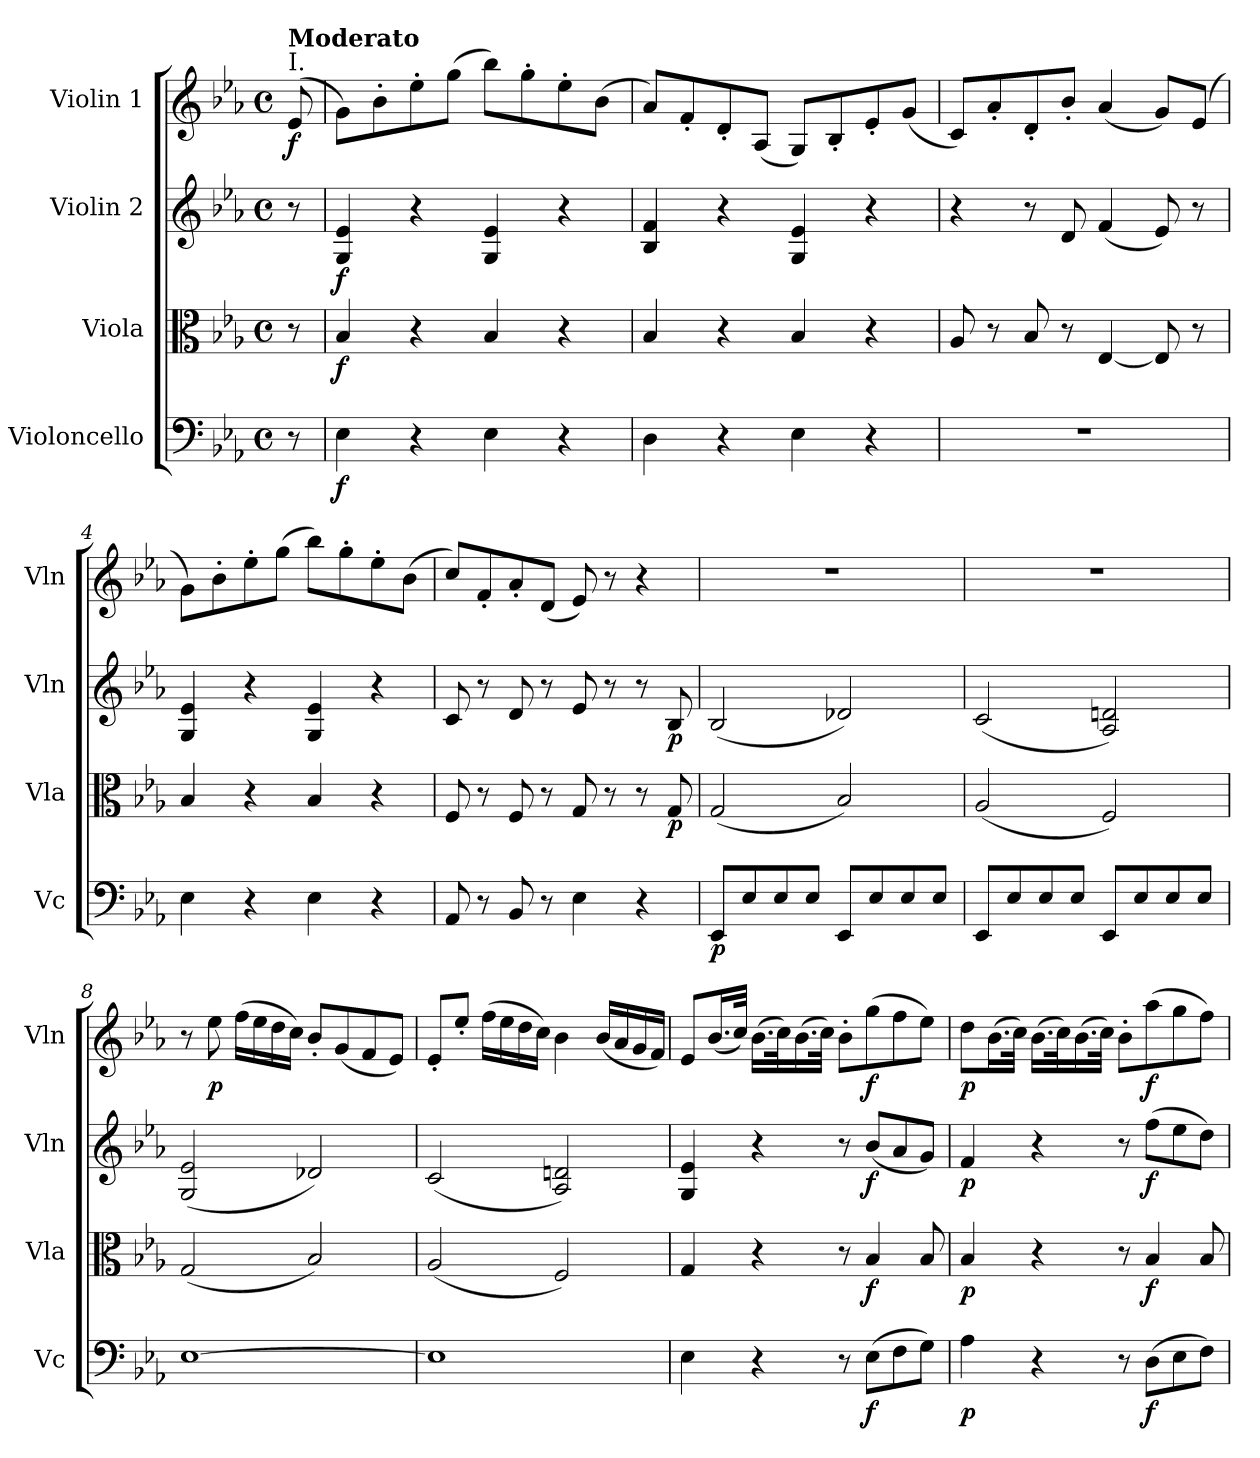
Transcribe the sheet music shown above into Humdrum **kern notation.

**kern	**dynam	**kern	**dynam	**kern	**dynam	**kern	**dynam
*part4	*part4	*part3	*part3	*part2	*part2	*part1	*part1
*staff4	*staff4	*staff3	*staff3	*staff2	*staff2	*staff1	*staff1
*I"Violoncello	*	*I"Viola	*	*I"Violin 2	*	*I"Violin 1	*
*I'Vc	*	*I'Vla	*	*I'Vln	*	*I'Vln	*
*clefF4	*	*clefC3	*	*clefG2	*	*clefG2	*
*k[b-e-a-]	*	*k[b-e-a-]	*	*k[b-e-a-]	*	*k[b-e-a-]	*
*M4/4	*	*M4/4	*	*M4/4	*	*M4/4	*
*met(c)	*	*met(c)	*	*met(c)	*	*met(c)	*
=	=	=	=	=	=	=	=
!	!	!	!	!	!	!LO:TX:a:t=I.	!
!	!	!	!	!	!	!LO:TX:a:B:t=Moderato	!
!	!	!	!	!	!	!	!LO:DY:b
8r	.	8r	.	8r	.	(8e-/	f
=1	=1	=1	=1	=1	=1	=1	=1
!	!LO:DY:b	!	!LO:DY:b	!	!LO:DY:b	!	!
4E-\	f	4B-/	f	4G/ 4e-/	f	8g\L)	.
.	.	.	.	.	.	8b-'\	.
4r	.	4r	.	4r	.	8ee-'\	.
.	.	.	.	.	.	(8gg\J	.
4E-\	.	4B-/	.	4G/ 4e-/	.	8bb-\L)	.
.	.	.	.	.	.	8gg'\	.
4r	.	4r	.	4r	.	8ee-'\	.
.	.	.	.	.	.	(8b-\J	.
=2	=2	=2	=2	=2	=2	=2	=2
4D\	.	4B-/	.	4B-/ 4f/	.	8a-/L)	.
.	.	.	.	.	.	8f'/	.
4r	.	4r	.	4r	.	8d'/	.
.	.	.	.	.	.	(8A-/J	.
4E-\	.	4B-/	.	4G/ 4e-/	.	8G/L)	.
.	.	.	.	.	.	8B-'/	.
4r	.	4r	.	4r	.	8e-'/	.
.	.	.	.	.	.	(8g/J	.
=3	=3	=3	=3	=3	=3	=3	=3
1r	.	8A-/	.	4r	.	8c/L)	.
.	.	8r	.	.	.	8a-'/	.
.	.	8B-/	.	8r	.	8d'/	.
.	.	8r	.	8d/	.	8b-'/J	.
.	.	[4E-/	.	(4f/	.	(4a-/	.
.	.	8E-/]	.	8e-/)	.	8g/L)	.
.	.	8r	.	8r	.	(8e-/J	.
=4	=4	=4	=4	=4	=4	=4	=4
4E-\	.	4B-/	.	4G/ 4e-/	.	8g\L)	.
.	.	.	.	.	.	8b-'\	.
4r	.	4r	.	4r	.	8ee-'\	.
.	.	.	.	.	.	(8gg\J	.
4E-\	.	4B-/	.	4G/ 4e-/	.	8bb-\L)	.
.	.	.	.	.	.	8gg'\	.
4r	.	4r	.	4r	.	8ee-'\	.
.	.	.	.	.	.	(8b-\J	.
!!LO:LB:g=z
=5	=5	=5	=5	=5	=5	=5	=5
8AA-/	.	8F/	.	8c/	.	8cc/L)	.
8r	.	8r	.	8r	.	8f'/	.
8BB-/	.	8F/	.	8d/	.	8a-'/	.
8r	.	8r	.	8r	.	(8d/J	.
4E-\	.	8G/	.	8e-/	.	8e-/)	.
.	.	8r	.	8r	.	8r	.
4r	.	8r	.	8r	.	4r	.
!	!	!	!LO:DY:b	!	!LO:DY:b	!	!
.	.	8G/	p	8B-/	p	.	.
=6	=6	=6	=6	=6	=6	=6	=6
!	!LO:DY:b	!	!	!	!	!	!
8EE-/L	p	(2G/	.	(2B-/	.	1r	.
8E-/	.	.	.	.	.	.	.
8E-/	.	.	.	.	.	.	.
8E-/J	.	.	.	.	.	.	.
8EE-/L	.	2B-/)	.	2d-X/)	.	.	.
8E-/	.	.	.	.	.	.	.
8E-/	.	.	.	.	.	.	.
8E-/J	.	.	.	.	.	.	.
=7	=7	=7	=7	=7	=7	=7	=7
8EE-/L	.	(2A-/	.	(2c/	.	1r	.
8E-/	.	.	.	.	.	.	.
8E-/	.	.	.	.	.	.	.
8E-/J	.	.	.	.	.	.	.
8EE-/L	.	2F/)	.	2A-/ 2dn/)	.	.	.
8E-/	.	.	.	.	.	.	.
8E-/	.	.	.	.	.	.	.
8E-/J	.	.	.	.	.	.	.
=8	=8	=8	=8	=8	=8	=8	=8
[1E-	.	(2G/	.	(2G/ 2e-/	.	8r	.
!	!	!	!	!	!	!	!LO:DY:b
.	.	.	.	.	.	8ee-\	p
.	.	.	.	.	.	(16ff\LL	.
.	.	.	.	.	.	16ee-\	.
.	.	.	.	.	.	16dd\	.
.	.	.	.	.	.	16cc\JJ)	.
.	.	2B-/)	.	2d-X/)	.	8b-'/L	.
.	.	.	.	.	.	(8g/	.
.	.	.	.	.	.	8f/	.
.	.	.	.	.	.	8e-/J)	.
!!LO:LB:g=z
=9	=9	=9	=9	=9	=9	=9	=9
1E-]	.	(2A-/	.	(2c/	.	8e-'/L	.
.	.	.	.	.	.	8ee-'/J	.
.	.	.	.	.	.	(16ff\LL	.
.	.	.	.	.	.	16ee-\	.
.	.	.	.	.	.	16dd\	.
.	.	.	.	.	.	16cc\JJ)	.
.	.	2F/)	.	2A-/ 2dn/)	.	4b-\	.
.	.	.	.	.	.	(16b-/LL	.
.	.	.	.	.	.	16a-/	.
.	.	.	.	.	.	16g/	.
.	.	.	.	.	.	16f/JJ)	.
!!LO:LB:g=z
=10	=10	=10	=10	=10	=10	=10	=10
4E-\	.	4G/	.	4G/ 4e-/	.	8e-/L	.
.	.	.	.	.	.	(16.b-/L	.
.	.	.	.	.	.	32cc/JJk)	.
4r	.	4r	.	4r	.	(16.b-\LL	.
.	.	.	.	.	.	32cc\K)	.
.	.	.	.	.	.	(16.b-\	.
.	.	.	.	.	.	32cc\JJk)	.
8r	.	8r	.	8r	.	8b-'\L	.
!	!LO:DY:b	!	!LO:DY:b	!	!LO:DY:b	!	!LO:DY:b
(8E-\L	f	4B-/	f	(8b-/L	f	(8gg\	f
8F\	.	.	.	8a-/	.	8ff\	.
8G\J)	.	8B-/	.	8g/J)	.	8ee-\J)	.
=11	=11	=11	=11	=11	=11	=11	=11
!	!LO:DY:b	!	!LO:DY:b	!	!LO:DY:b	!	!LO:DY:b
4A-\	p	4B-/	p	4f/	p	8dd\L	p
.	.	.	.	.	.	(16.b-\L	.
.	.	.	.	.	.	32cc\JJk)	.
4r	.	4r	.	4r	.	(16.b-\LL	.
.	.	.	.	.	.	32cc\K)	.
.	.	.	.	.	.	(16.b-\	.
.	.	.	.	.	.	32cc\JJk)	.
8r	.	8r	.	8r	.	8b-'\L	.
!	!LO:DY:b	!	!LO:DY:b	!	!LO:DY:b	!	!LO:DY:b
(8D\L	f	4B-/	f	(8ff\L	f	(8aa-\	f
8E-\	.	.	.	8ee-\	.	8gg\	.
8F\J)	.	8B-/	.	8dd\J)	.	8ff\J)	.
=	=	=	=	=	=	=	=
*-	*-	*-	*-	*-	*-	*-	*-
